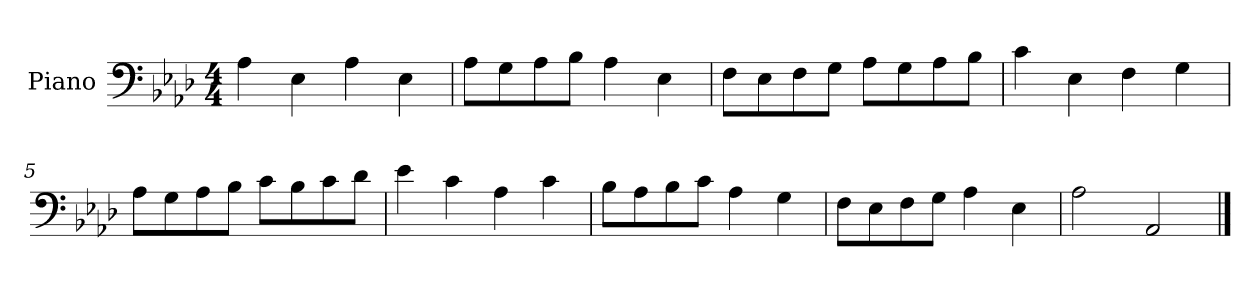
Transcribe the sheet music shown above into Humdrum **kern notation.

**kern
*part1
*staff1
*I"Piano
*I'Pno
*clefF4
*k[b-e-a-d-]
*A-:
*M4/4
=1
4A-\
4E-\
4A-\
4E-\
=2
8A-\L
8G\
8A-\
8B-\J
4A-\
4E-\
=3
8F\L
8E-\
8F\
8G\J
8A-\L
8G\
8A-\
8B-\J
=4
4c\
4E-\
4F\
4G\
=5
8A-\L
8G\
8A-\
8B-\J
8c\L
8B-\
8c\
8d-\J
=6
4e-\
4c\
4A-\
4c\
=7
8B-\L
8A-\
8B-\
8c\J
4A-\
4G\
=8
8F\L
8E-\
8F\
8G\J
4A-\
4E-\
=9
2A-\
2AA-/
==
*-
